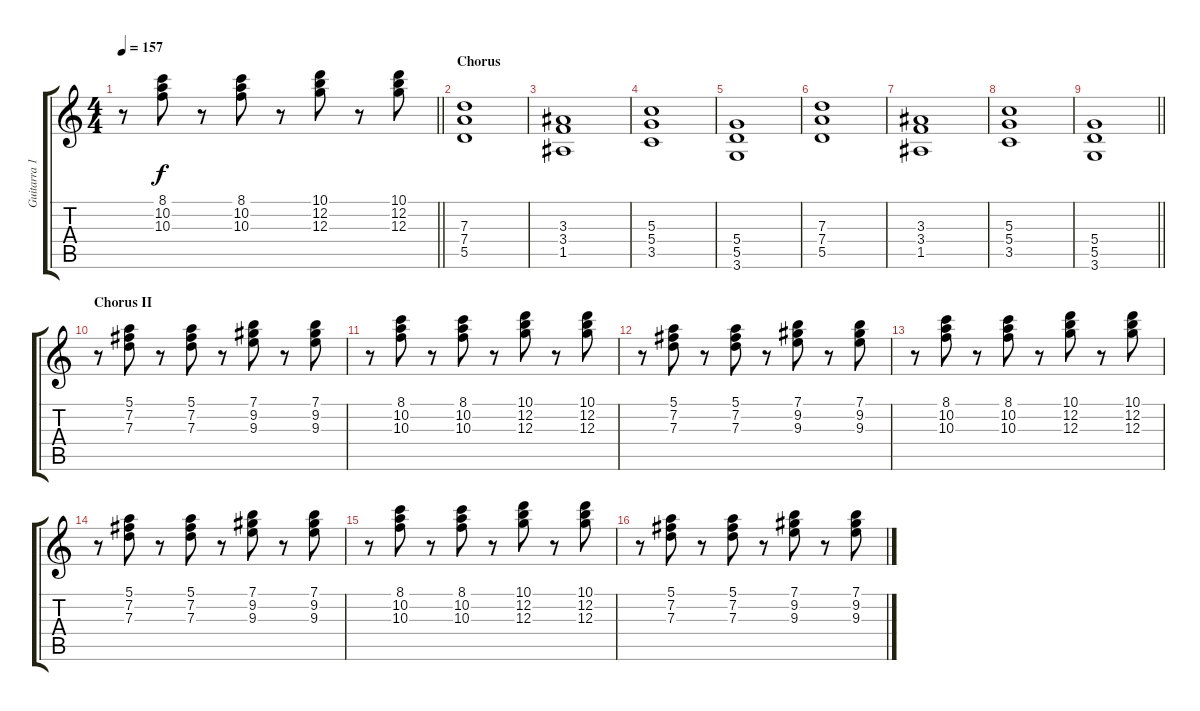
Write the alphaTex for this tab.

\track ("Guitarra 1 - Mathias" "Guitarra 1") {instrument overdrivenguitar}
\staff {score tabs}
\tuning (E4 B3 G3 D3 A2 E2) {hide}
\ts (4 4)
\tempo 157
\clef g2
\barLineRight lightlight
\ks c
r.8{dy f} (8.1 10.2 10.3).8 r.8 (8.1 10.2 10.3).8 r.8 (10.1 12.2 12.3).8 r.8 (10.1 12.2 12.3).8 |
\section ("" "Chorus")
(7.3 7.4 5.5).1{volume 8} |
(3.3 3.4 1.5).1 |
(5.3 5.4 3.5).1 |
(5.4 5.5 3.6).1 |
(7.3 7.4 5.5).1 |
(3.3 3.4 1.5).1 |
(5.3 5.4 3.5).1 |
\barLineRight lightlight
(5.4 5.5 3.6).1 |
\section ("" "Chorus II")
r.8{volume 11} (5.1 7.2 7.3).8 r.8 (5.1 7.2 7.3).8 r.8 (7.1 9.2 9.3).8 r.8 (7.1 9.2 9.3).8 |
r.8 (8.1 10.2 10.3).8 r.8 (8.1 10.2 10.3).8 r.8 (10.1 12.2 12.3).8 r.8 (10.1 12.2 12.3).8 |
r.8 (5.1 7.2 7.3).8 r.8 (5.1 7.2 7.3).8 r.8 (7.1 9.2 9.3).8 r.8 (7.1 9.2 9.3).8 |
r.8 (8.1 10.2 10.3).8 r.8 (8.1 10.2 10.3).8 r.8 (10.1 12.2 12.3).8 r.8 (10.1 12.2 12.3).8 |
r.8 (5.1 7.2 7.3).8 r.8 (5.1 7.2 7.3).8 r.8 (7.1 9.2 9.3).8 r.8 (7.1 9.2 9.3).8 |
r.8 (8.1 10.2 10.3).8 r.8 (8.1 10.2 10.3).8 r.8 (10.1 12.2 12.3).8 r.8 (10.1 12.2 12.3).8 |
r.8 (5.1 7.2 7.3).8 r.8 (5.1 7.2 7.3).8 r.8 (7.1 9.2 9.3).8 r.8 (7.1 9.2 9.3).8
